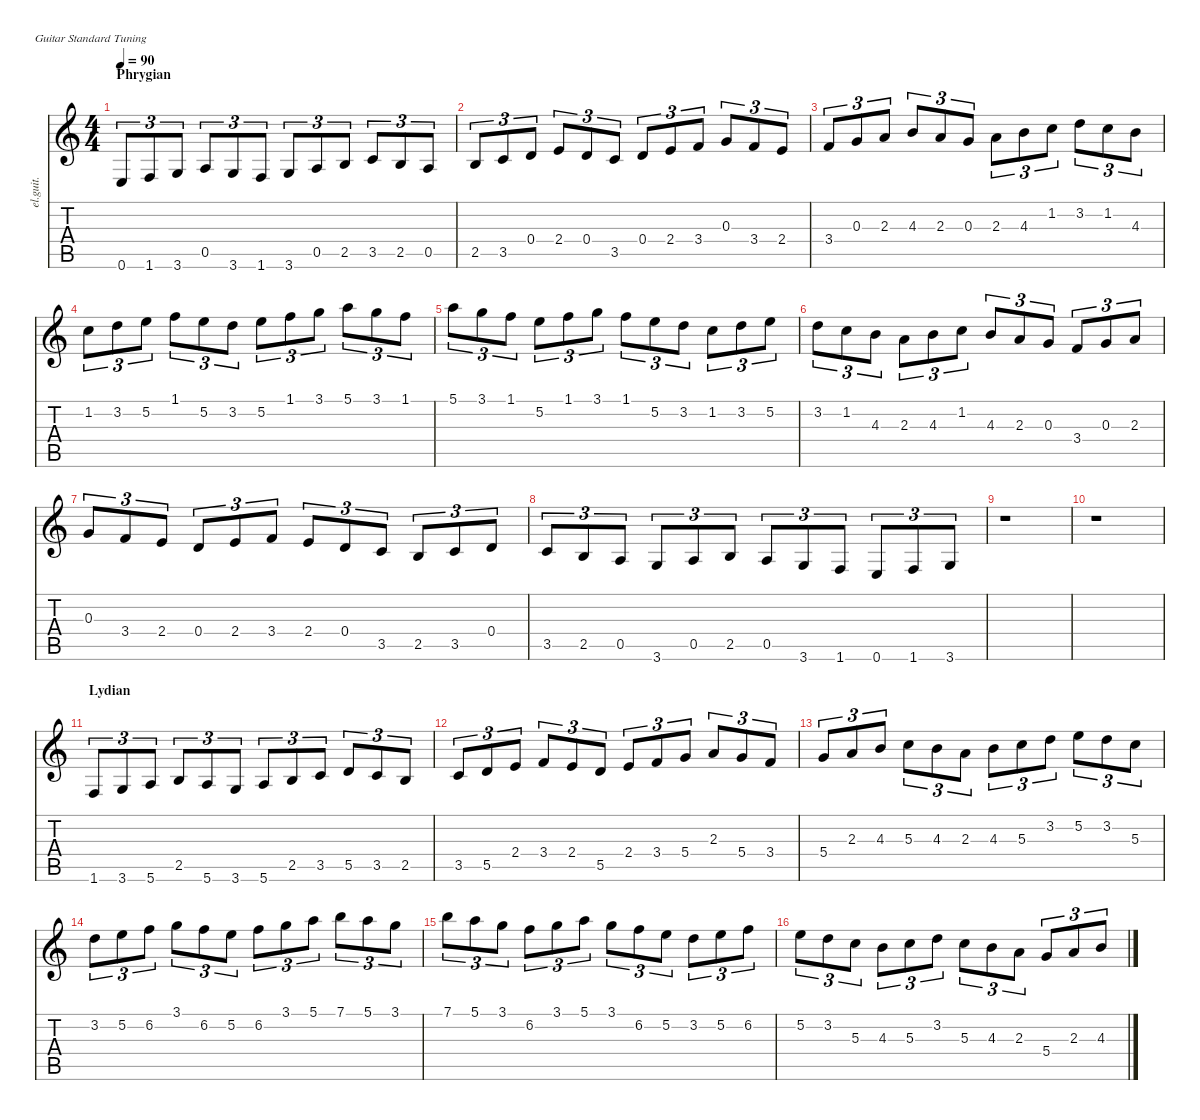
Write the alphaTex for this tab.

\defaultSystemsLayout 4
\hideDynamics
\bracketExtendMode nobrackets
\track ("Clean Guitar" "el.guit.") {instrument electricguitarclean}
\staff {score tabs}
\tuning (E4 B3 G3 D3 A2 E2)
\ts (4 4)
\beaming (8 2 2 2 2)
\section ("" "Phrygian")
\tempo 90
\clef g2
\ks c
0.6.8{tu (3 2) dy mf instrument electricguitarclean beam Up} 1.6.8{tu (3 2) beam Up} 3.6.8{tu (3 2) beam Up} 0.5.8{tu (3 2) beam Up} 3.6.8{tu (3 2) beam Up} 1.6.8{tu (3 2) beam Up} 3.6.8{tu (3 2) beam Up} 0.5.8{tu (3 2) beam Up} 2.5.8{tu (3 2) beam Up} 3.5.8{tu (3 2) beam Up} 2.5.8{tu (3 2) beam Up} 0.5.8{tu (3 2) beam Up} |
2.5.8{tu (3 2) beam Up} 3.5.8{tu (3 2) beam Up} 0.4.8{tu (3 2) beam Up} 2.4.8{tu (3 2) beam Up} 0.4.8{tu (3 2) beam Up} 3.5.8{tu (3 2) beam Up} 0.4.8{tu (3 2) beam Up} 2.4.8{tu (3 2) beam Up} 3.4.8{tu (3 2) beam Up} 0.3.8{tu (3 2) beam Up} 3.4.8{tu (3 2) beam Up} 2.4.8{tu (3 2) beam Up} |
3.4.8{tu (3 2) beam Up} 0.3.8{tu (3 2) beam Up} 2.3.8{tu (3 2) beam Up} 4.3.8{tu (3 2) beam Up} 2.3.8{tu (3 2) beam Up} 0.3.8{tu (3 2) beam Up} 2.3.8{tu (3 2) beam Down} 4.3.8{tu (3 2) beam Down} 1.2.8{tu (3 2) beam Down} 3.2.8{tu (3 2) beam Down} 1.2.8{tu (3 2) beam Down} 4.3.8{tu (3 2) beam Down} |
1.2.8{tu (3 2) beam Down} 3.2.8{tu (3 2) beam Down} 5.2.8{tu (3 2) beam Down} 1.1.8{tu (3 2) beam Down} 5.2.8{tu (3 2) beam Down} 3.2.8{tu (3 2) beam Down} 5.2.8{tu (3 2) beam Down} 1.1.8{tu (3 2) beam Down} 3.1.8{tu (3 2) beam Down} 5.1.8{tu (3 2) beam Down} 3.1.8{tu (3 2) beam Down} 1.1.8{tu (3 2) beam Down} |
5.1.8{tu (3 2) beam Down} 3.1.8{tu (3 2) beam Down} 1.1.8{tu (3 2) beam Down} 5.2.8{tu (3 2) beam Down} 1.1.8{tu (3 2) beam Down} 3.1.8{tu (3 2) beam Down} 1.1.8{tu (3 2) beam Down} 5.2.8{tu (3 2) beam Down} 3.2.8{tu (3 2) beam Down} 1.2.8{tu (3 2) beam Down} 3.2.8{tu (3 2) beam Down} 5.2.8{tu (3 2) beam Down} |
3.2.8{tu (3 2) beam Down} 1.2.8{tu (3 2) beam Down} 4.3.8{tu (3 2) beam Down} 2.3.8{tu (3 2) beam Down} 4.3.8{tu (3 2) beam Down} 1.2.8{tu (3 2) beam Down} 4.3.8{tu (3 2) beam Up} 2.3.8{tu (3 2) beam Up} 0.3.8{tu (3 2) beam Up} 3.4.8{tu (3 2) beam Up} 0.3.8{tu (3 2) beam Up} 2.3.8{tu (3 2) beam Up} |
0.3.8{tu (3 2) beam Up} 3.4.8{tu (3 2) beam Up} 2.4.8{tu (3 2) beam Up} 0.4.8{tu (3 2) beam Up} 2.4.8{tu (3 2) beam Up} 3.4.8{tu (3 2) beam Up} 2.4.8{tu (3 2) beam Up} 0.4.8{tu (3 2) beam Up} 3.5.8{tu (3 2) beam Up} 2.5.8{tu (3 2) beam Up} 3.5.8{tu (3 2) beam Up} 0.4.8{tu (3 2) beam Up} |
3.5.8{tu (3 2) beam Up} 2.5.8{tu (3 2) beam Up} 0.5.8{tu (3 2) beam Up} 3.6.8{tu (3 2) beam Up} 0.5.8{tu (3 2) beam Up} 2.5.8{tu (3 2) beam Up} 0.5.8{tu (3 2) beam Up} 3.6.8{tu (3 2) beam Up} 1.6.8{tu (3 2) beam Up} 0.6.8{tu (3 2) beam Up} 1.6.8{tu (3 2) beam Up} 3.6.8{tu (3 2) beam Up} |
r.1{beam Down} |
r.1{beam Down} |
\section ("" "Lydian")
1.6.8{tu (3 2) beam Up} 3.6.8{tu (3 2) beam Up} 5.6.8{tu (3 2) beam Up} 2.5.8{tu (3 2) beam Up} 5.6.8{tu (3 2) beam Up} 3.6.8{tu (3 2) beam Up} 5.6.8{tu (3 2) beam Up} 2.5.8{tu (3 2) beam Up} 3.5.8{tu (3 2) beam Up} 5.5.8{tu (3 2) beam Up} 3.5.8{tu (3 2) beam Up} 2.5.8{tu (3 2) beam Up} |
3.5.8{tu (3 2) beam Up} 5.5.8{tu (3 2) beam Up} 2.4.8{tu (3 2) beam Up} 3.4.8{tu (3 2) beam Up} 2.4.8{tu (3 2) beam Up} 5.5.8{tu (3 2) beam Up} 2.4.8{tu (3 2) beam Up} 3.4.8{tu (3 2) beam Up} 5.4.8{tu (3 2) beam Up} 2.3.8{tu (3 2) beam Up} 5.4.8{tu (3 2) beam Up} 3.4.8{tu (3 2) beam Up} |
5.4.8{tu (3 2) beam Up} 2.3.8{tu (3 2) beam Up} 4.3.8{tu (3 2) beam Up} 5.3.8{tu (3 2) beam Down} 4.3.8{tu (3 2) beam Down} 2.3.8{tu (3 2) beam Down} 4.3.8{tu (3 2) beam Down} 5.3.8{tu (3 2) beam Down} 3.2.8{tu (3 2) beam Down} 5.2.8{tu (3 2) beam Down} 3.2.8{tu (3 2) beam Down} 5.3.8{tu (3 2) beam Down} |
3.2.8{tu (3 2) beam Down} 5.2.8{tu (3 2) beam Down} 6.2.8{tu (3 2) beam Down} 3.1.8{tu (3 2) beam Down} 6.2.8{tu (3 2) beam Down} 5.2.8{tu (3 2) beam Down} 6.2.8{tu (3 2) beam Down} 3.1.8{tu (3 2) beam Down} 5.1.8{tu (3 2) beam Down} 7.1.8{tu (3 2) beam Down} 5.1.8{tu (3 2) beam Down} 3.1.8{tu (3 2) beam Down} |
7.1.8{tu (3 2) beam Down} 5.1.8{tu (3 2) beam Down} 3.1.8{tu (3 2) beam Down} 6.2.8{tu (3 2) beam Down} 3.1.8{tu (3 2) beam Down} 5.1.8{tu (3 2) beam Down} 3.1.8{tu (3 2) beam Down} 6.2.8{tu (3 2) beam Down} 5.2.8{tu (3 2) beam Down} 3.2.8{tu (3 2) beam Down} 5.2.8{tu (3 2) beam Down} 6.2.8{tu (3 2) beam Down} |
5.2.8{tu (3 2) beam Down} 3.2.8{tu (3 2) beam Down} 5.3.8{tu (3 2) beam Down} 4.3.8{tu (3 2) beam Down} 5.3.8{tu (3 2) beam Down} 3.2.8{tu (3 2) beam Down} 5.3.8{tu (3 2) beam Down} 4.3.8{tu (3 2) beam Down} 2.3.8{tu (3 2) beam Down} 5.4.8{tu (3 2) beam Up} 2.3.8{tu (3 2) beam Up} 4.3.8{tu (3 2) beam Up}
